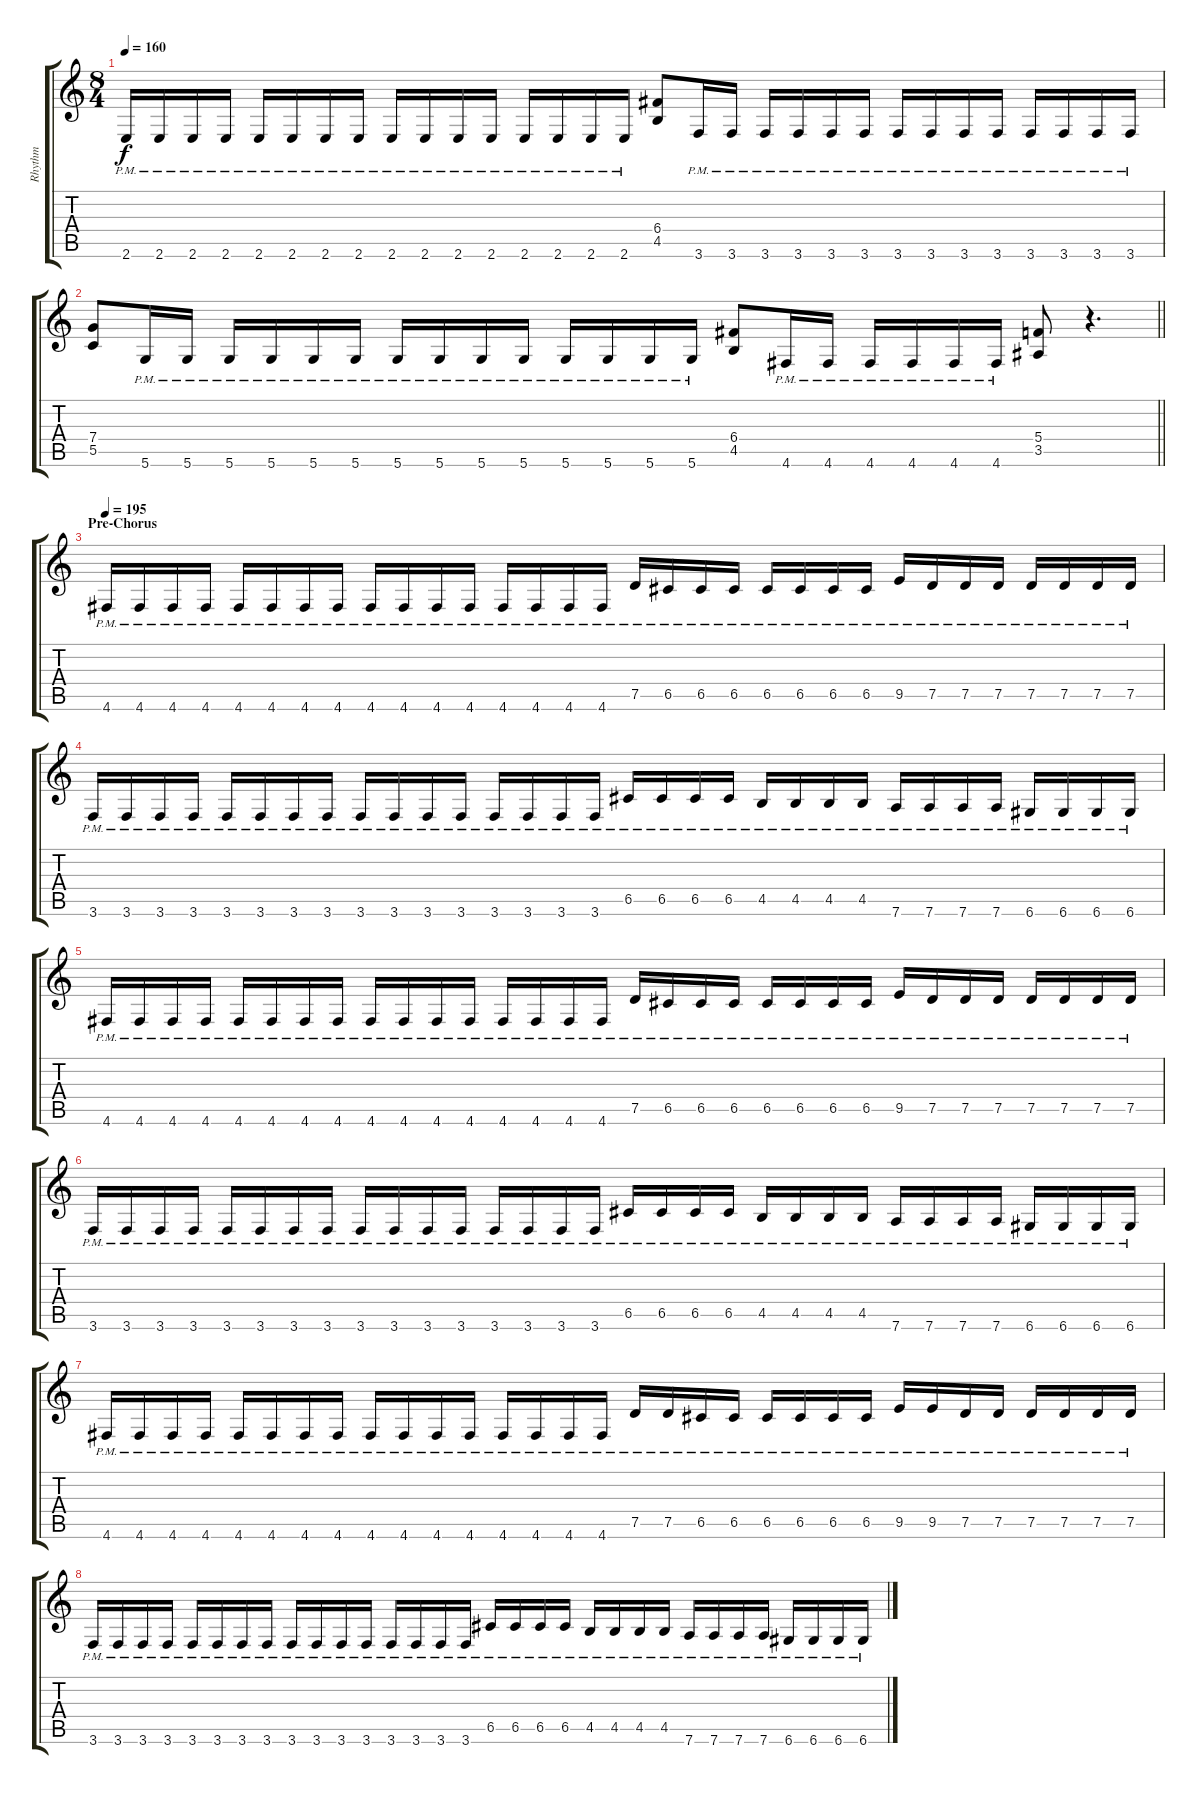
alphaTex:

\track ("Rhythm" "Rhythm") {instrument overdrivenguitar}
\staff {score tabs}
\tuning (D4 A3 F3 C3 G2 D2) {hide}
\ts (8 4)
\tempo 160
\clef g2
\ks c
2.6{pm}.16{dy f} 2.6{pm}.16 2.6{pm}.16 2.6{pm}.16 2.6{pm}.16 2.6{pm}.16 2.6{pm}.16 2.6{pm}.16 2.6{pm}.16 2.6{pm}.16 2.6{pm}.16 2.6{pm}.16 2.6{pm}.16 2.6{pm}.16 2.6{pm}.16 2.6{pm}.16 (6.4 4.5).8 3.6{pm}.16 3.6{pm}.16 3.6{pm}.16 3.6{pm}.16 3.6{pm}.16 3.6{pm}.16 3.6{pm}.16 3.6{pm}.16 3.6{pm}.16 3.6{pm}.16 3.6{pm}.16 3.6{pm}.16 3.6{pm}.16 3.6{pm}.16 |
\barLineRight lightlight
(7.4 5.5).8 5.6{pm}.16 5.6{pm}.16 5.6{pm}.16 5.6{pm}.16 5.6{pm}.16 5.6{pm}.16 5.6{pm}.16 5.6{pm}.16 5.6{pm}.16 5.6{pm}.16 5.6{pm}.16 5.6{pm}.16 5.6{pm}.16 5.6{pm}.16 (6.4 4.5).8 4.6{pm}.16 4.6{pm}.16 4.6{pm}.16 4.6{pm}.16 4.6{pm}.16 4.6{pm}.16 (5.4 3.5).8 r.4{d} |
\section ("" "Pre-Chorus")
\tempo 195
4.6{pm}.16 4.6{pm}.16 4.6{pm}.16 4.6{pm}.16 4.6{pm}.16 4.6{pm}.16 4.6{pm}.16 4.6{pm}.16 4.6{pm}.16 4.6{pm}.16 4.6{pm}.16 4.6{pm}.16 4.6{pm}.16 4.6{pm}.16 4.6{pm}.16 4.6{pm}.16 7.5{pm}.16 6.5{pm}.16 6.5{pm}.16 6.5{pm}.16 6.5{pm}.16 6.5{pm}.16 6.5{pm}.16 6.5{pm}.16 9.5{pm}.16 7.5{pm}.16 7.5{pm}.16 7.5{pm}.16 7.5{pm}.16 7.5{pm}.16 7.5{pm}.16 7.5{pm}.16 |
3.6{pm}.16 3.6{pm}.16 3.6{pm}.16 3.6{pm}.16 3.6{pm}.16 3.6{pm}.16 3.6{pm}.16 3.6{pm}.16 3.6{pm}.16 3.6{pm}.16 3.6{pm}.16 3.6{pm}.16 3.6{pm}.16 3.6{pm}.16 3.6{pm}.16 3.6{pm}.16 6.5{pm}.16 6.5{pm}.16 6.5{pm}.16 6.5{pm}.16 4.5{pm}.16 4.5{pm}.16 4.5{pm}.16 4.5{pm}.16 7.6{pm}.16 7.6{pm}.16 7.6{pm}.16 7.6{pm}.16 6.6{pm}.16 6.6{pm}.16 6.6{pm}.16 6.6{pm}.16 |
4.6{pm}.16 4.6{pm}.16 4.6{pm}.16 4.6{pm}.16 4.6{pm}.16 4.6{pm}.16 4.6{pm}.16 4.6{pm}.16 4.6{pm}.16 4.6{pm}.16 4.6{pm}.16 4.6{pm}.16 4.6{pm}.16 4.6{pm}.16 4.6{pm}.16 4.6{pm}.16 7.5{pm}.16 6.5{pm}.16 6.5{pm}.16 6.5{pm}.16 6.5{pm}.16 6.5{pm}.16 6.5{pm}.16 6.5{pm}.16 9.5{pm}.16 7.5{pm}.16 7.5{pm}.16 7.5{pm}.16 7.5{pm}.16 7.5{pm}.16 7.5{pm}.16 7.5{pm}.16 |
3.6{pm}.16 3.6{pm}.16 3.6{pm}.16 3.6{pm}.16 3.6{pm}.16 3.6{pm}.16 3.6{pm}.16 3.6{pm}.16 3.6{pm}.16 3.6{pm}.16 3.6{pm}.16 3.6{pm}.16 3.6{pm}.16 3.6{pm}.16 3.6{pm}.16 3.6{pm}.16 6.5{pm}.16 6.5{pm}.16 6.5{pm}.16 6.5{pm}.16 4.5{pm}.16 4.5{pm}.16 4.5{pm}.16 4.5{pm}.16 7.6{pm}.16 7.6{pm}.16 7.6{pm}.16 7.6{pm}.16 6.6{pm}.16 6.6{pm}.16 6.6{pm}.16 6.6{pm}.16 |
4.6{pm}.16 4.6{pm}.16 4.6{pm}.16 4.6{pm}.16 4.6{pm}.16 4.6{pm}.16 4.6{pm}.16 4.6{pm}.16 4.6{pm}.16 4.6{pm}.16 4.6{pm}.16 4.6{pm}.16 4.6{pm}.16 4.6{pm}.16 4.6{pm}.16 4.6{pm}.16 7.5{pm}.16 7.5{pm}.16 6.5{pm}.16 6.5{pm}.16 6.5{pm}.16 6.5{pm}.16 6.5{pm}.16 6.5{pm}.16 9.5{pm}.16 9.5{pm}.16 7.5{pm}.16 7.5{pm}.16 7.5{pm}.16 7.5{pm}.16 7.5{pm}.16 7.5{pm}.16 |
3.6{pm}.16 3.6{pm}.16 3.6{pm}.16 3.6{pm}.16 3.6{pm}.16 3.6{pm}.16 3.6{pm}.16 3.6{pm}.16 3.6{pm}.16 3.6{pm}.16 3.6{pm}.16 3.6{pm}.16 3.6{pm}.16 3.6{pm}.16 3.6{pm}.16 3.6{pm}.16 6.5{pm}.16 6.5{pm}.16 6.5{pm}.16 6.5{pm}.16 4.5{pm}.16 4.5{pm}.16 4.5{pm}.16 4.5{pm}.16 7.6{pm}.16 7.6{pm}.16 7.6{pm}.16 7.6{pm}.16 6.6{pm}.16 6.6{pm}.16 6.6{pm}.16 6.6{pm}.16
